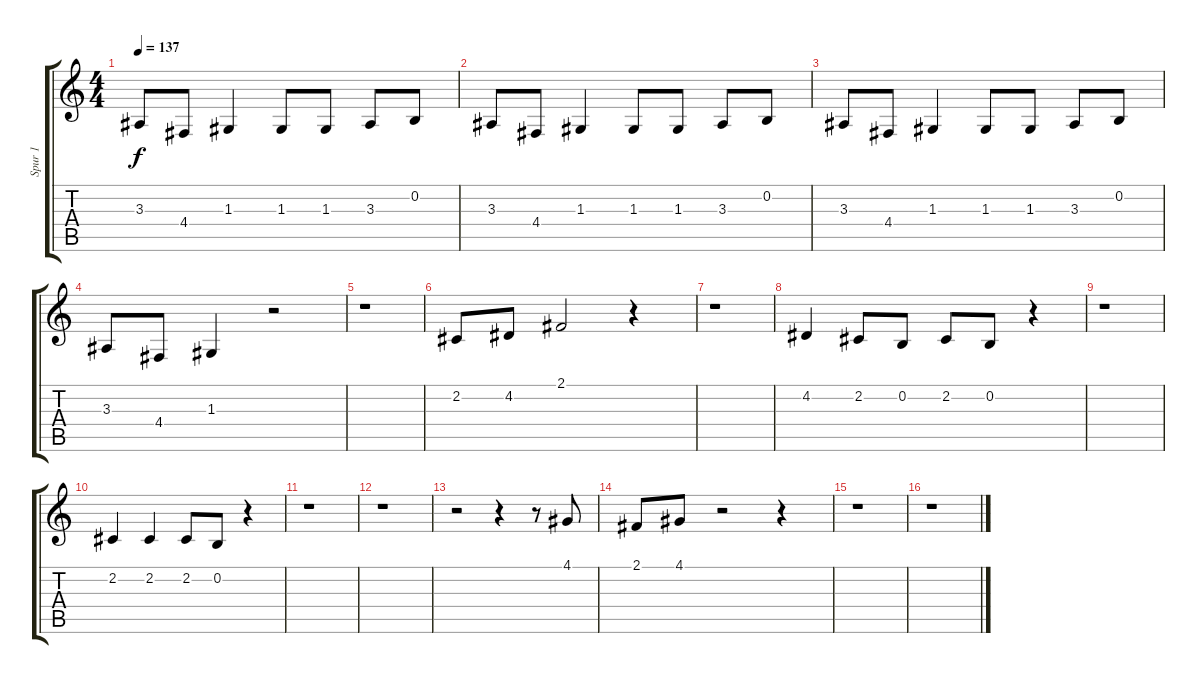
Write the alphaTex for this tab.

\track ("Spur 1" "Spur 1") {instrument englishhorn}
\staff {score tabs}
\tuning (E4 B3 G3 D3 A2 E2) {hide}
\ts (4 4)
\tempo 137
\clef g2
\ks c
3.3.8{dy f} 4.4.8 1.3.4 1.3.8 1.3.8 3.3.8 0.2.8 |
3.3.8 4.4.8 1.3.4 1.3.8 1.3.8 3.3.8 0.2.8 |
3.3.8 4.4.8 1.3.4 1.3.8 1.3.8 3.3.8 0.2.8 |
3.3.8 4.4.8 1.3.4 r.2 |
r.1 |
2.2.8 4.2.8 2.1.2 r.4 |
r.1 |
4.2.4 2.2.8 0.2.8 2.2.8 0.2.8 r.4 |
r.1 |
2.2.4 2.2.4 2.2.8 0.2.8 r.4 |
r.1 |
r.1 |
r.2 r.4 r.8 4.1.8 |
2.1.8 4.1.8 r.2 r.4 |
r.1 |
r.1
